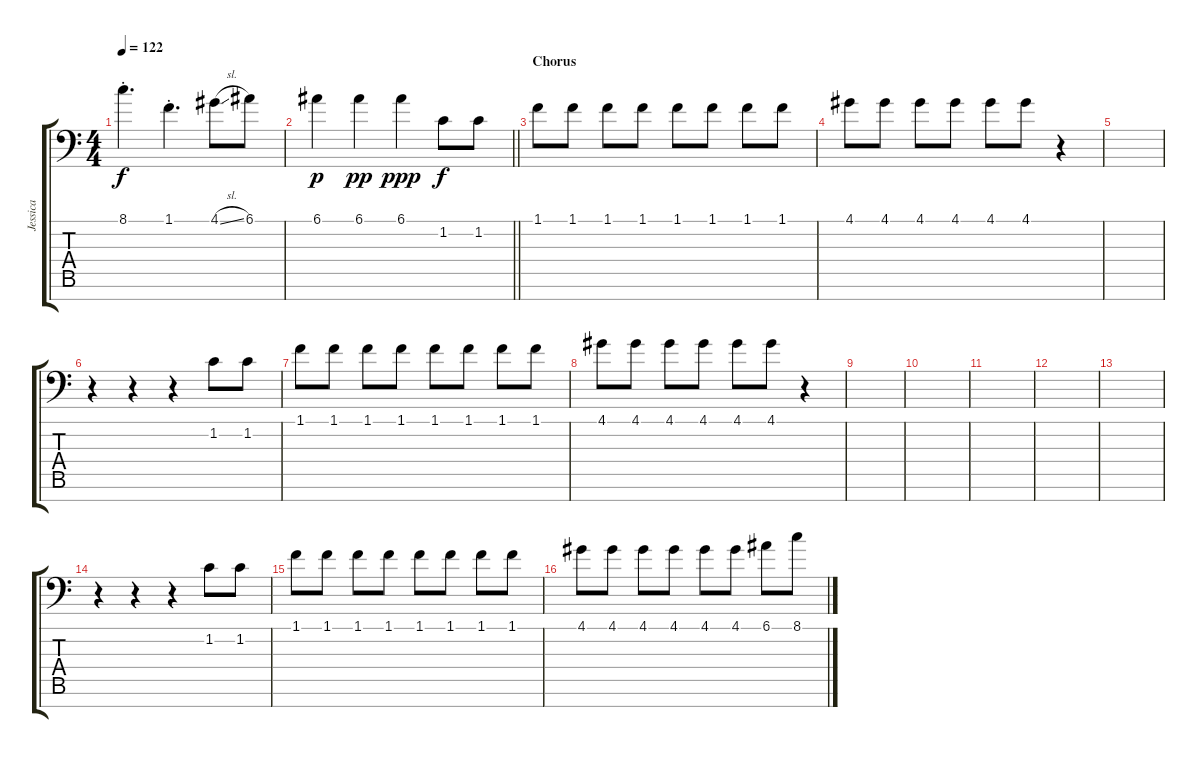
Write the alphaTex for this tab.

\track ("Jessica" "Jessica") {instrument oboe}
\staff {score tabs}
\tuning (E4 B3 G3 D3 A2 E2 C-1) {hide}
\ts (4 4)
\tempo 122
\clef f4
\ks c
8.1{st}.4{d dy f volume 16} 1.1{st}.4{d} 4.1{sl}.8 6.1.8 |
\barLineRight lightlight
6.1.4{dy p} 6.1.4{dy pp} 6.1.4{dy ppp} 1.2.8{dy f volume 9} 1.2.8 |
\section ("" "Chorus")
1.1.8 1.1.8 1.1.8 1.1.8 1.1.8 1.1.8 1.1.8 1.1.8 |
4.1.8 4.1.8 4.1.8 4.1.8 4.1.8 4.1.8 r.4 |
|
r.4 r.4 r.4 1.2.8 1.2.8 |
1.1.8 1.1.8 1.1.8 1.1.8 1.1.8 1.1.8 1.1.8 1.1.8 |
4.1.8 4.1.8 4.1.8 4.1.8 4.1.8 4.1.8 r.4 |
|
|
|
|
|
r.4 r.4 r.4 1.2.8 1.2.8 |
1.1.8 1.1.8 1.1.8 1.1.8 1.1.8 1.1.8 1.1.8 1.1.8 |
4.1.8 4.1.8 4.1.8 4.1.8 4.1.8 4.1.8 6.1.8{volume 16} 8.1.8
